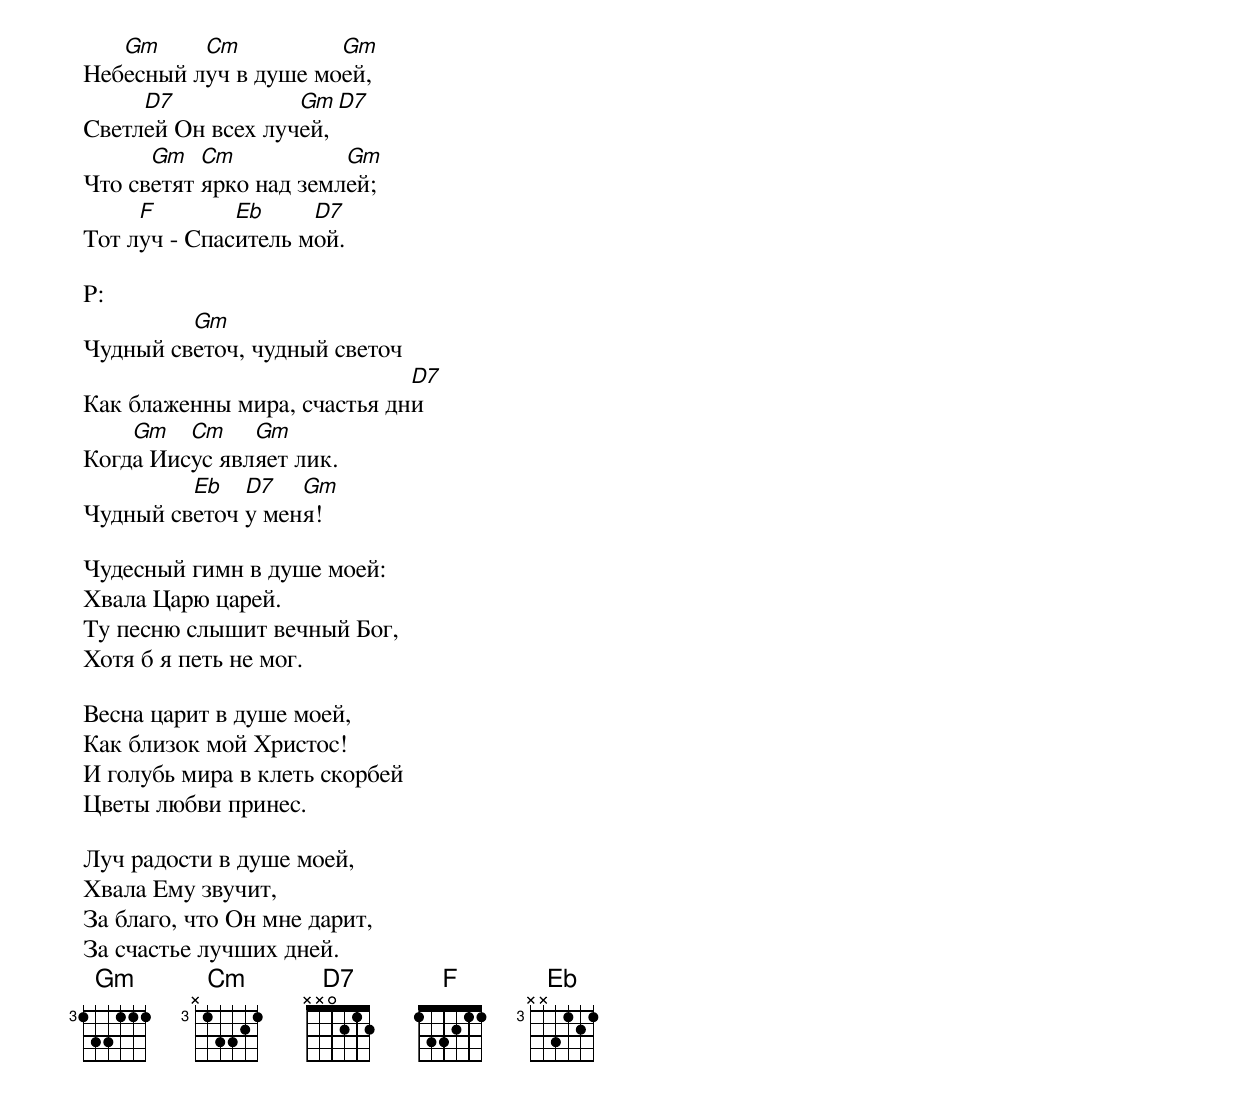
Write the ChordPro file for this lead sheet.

Неб[Gm]есный л[Cm]уч в душе мо[Gm]ей,
Светл[D7]ей Он всех луч[Gm]ей,[D7]
Что св[Gm]етят [Cm]ярко над земл[Gm]ей;
Тот л[F]уч - Спас[Eb]итель м[D7]ой.

P:
Чудный св[Gm]еточ, чудный светоч
Как блаженны мира, счастья дн[D7]и
Когд[Gm]а Иис[Cm]ус явл[Gm]яет лик.
Чудный св[Eb]еточ [D7]у мен[Gm]я!

Чудесный гимн в душе моей:
Хвала Царю царей.
Ту песню слышит вечный Бог,
Хотя б я петь не мог.

Весна царит в душе моей,
Как близок мой Христос!
И голубь мира в клеть скорбей
Цветы любви принес.

Луч радости в душе моей,
Хвала Ему звучит,
За благо, что Он мне дарит,
За счастье лучших дней.
